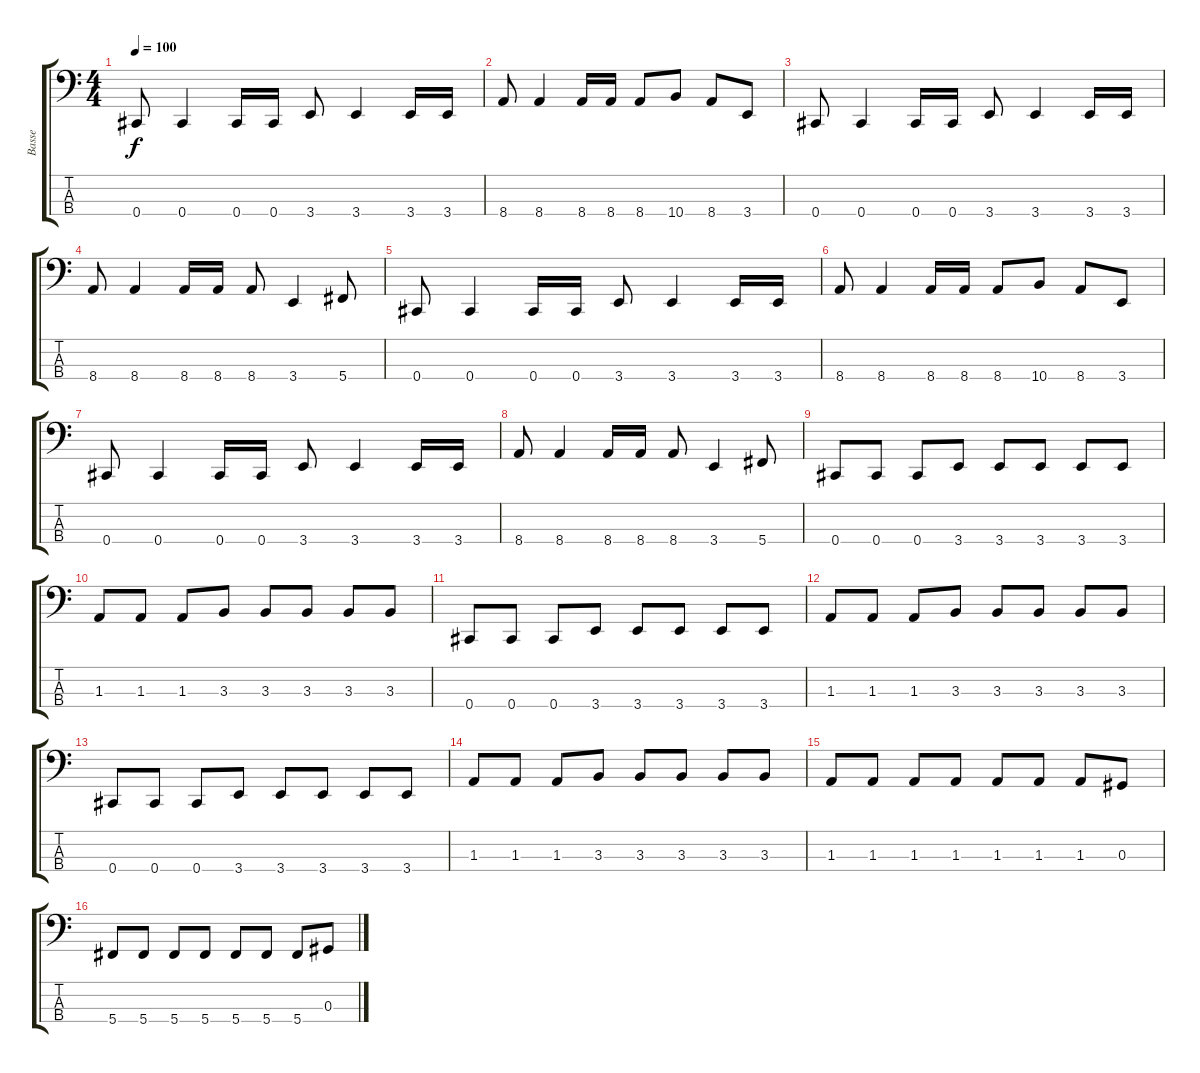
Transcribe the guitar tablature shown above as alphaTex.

\track ("Basse" "Basse") {instrument electricbassfinger}
\staff {score tabs}
\tuning (Gb2 Db2 Ab1 Db1) {hide}
\ts (4 4)
\tempo 100
\clef f4
\ks c
0.4.8{dy f} 0.4.4 0.4.16 0.4.16 3.4.8 3.4.4 3.4.16 3.4.16 |
8.4.8 8.4.4 8.4.16 8.4.16 8.4.8 10.4.8 8.4.8 3.4.8 |
0.4.8 0.4.4 0.4.16 0.4.16 3.4.8 3.4.4 3.4.16 3.4.16 |
8.4.8 8.4.4 8.4.16 8.4.16 8.4.8 3.4.4 5.4.8 |
0.4.8 0.4.4 0.4.16 0.4.16 3.4.8 3.4.4 3.4.16 3.4.16 |
8.4.8 8.4.4 8.4.16 8.4.16 8.4.8 10.4.8 8.4.8 3.4.8 |
0.4.8 0.4.4 0.4.16 0.4.16 3.4.8 3.4.4 3.4.16 3.4.16 |
8.4.8 8.4.4 8.4.16 8.4.16 8.4.8 3.4.4 5.4.8 |
0.4.8 0.4.8 0.4.8 3.4.8 3.4.8 3.4.8 3.4.8 3.4.8 |
1.3.8 1.3.8 1.3.8 3.3.8 3.3.8 3.3.8 3.3.8 3.3.8 |
0.4.8 0.4.8 0.4.8 3.4.8 3.4.8 3.4.8 3.4.8 3.4.8 |
1.3.8 1.3.8 1.3.8 3.3.8 3.3.8 3.3.8 3.3.8 3.3.8 |
0.4.8 0.4.8 0.4.8 3.4.8 3.4.8 3.4.8 3.4.8 3.4.8 |
1.3.8 1.3.8 1.3.8 3.3.8 3.3.8 3.3.8 3.3.8 3.3.8 |
1.3.8 1.3.8 1.3.8 1.3.8 1.3.8 1.3.8 1.3.8 0.3.8 |
5.4.8 5.4.8 5.4.8 5.4.8 5.4.8 5.4.8 5.4.8 0.3.8
